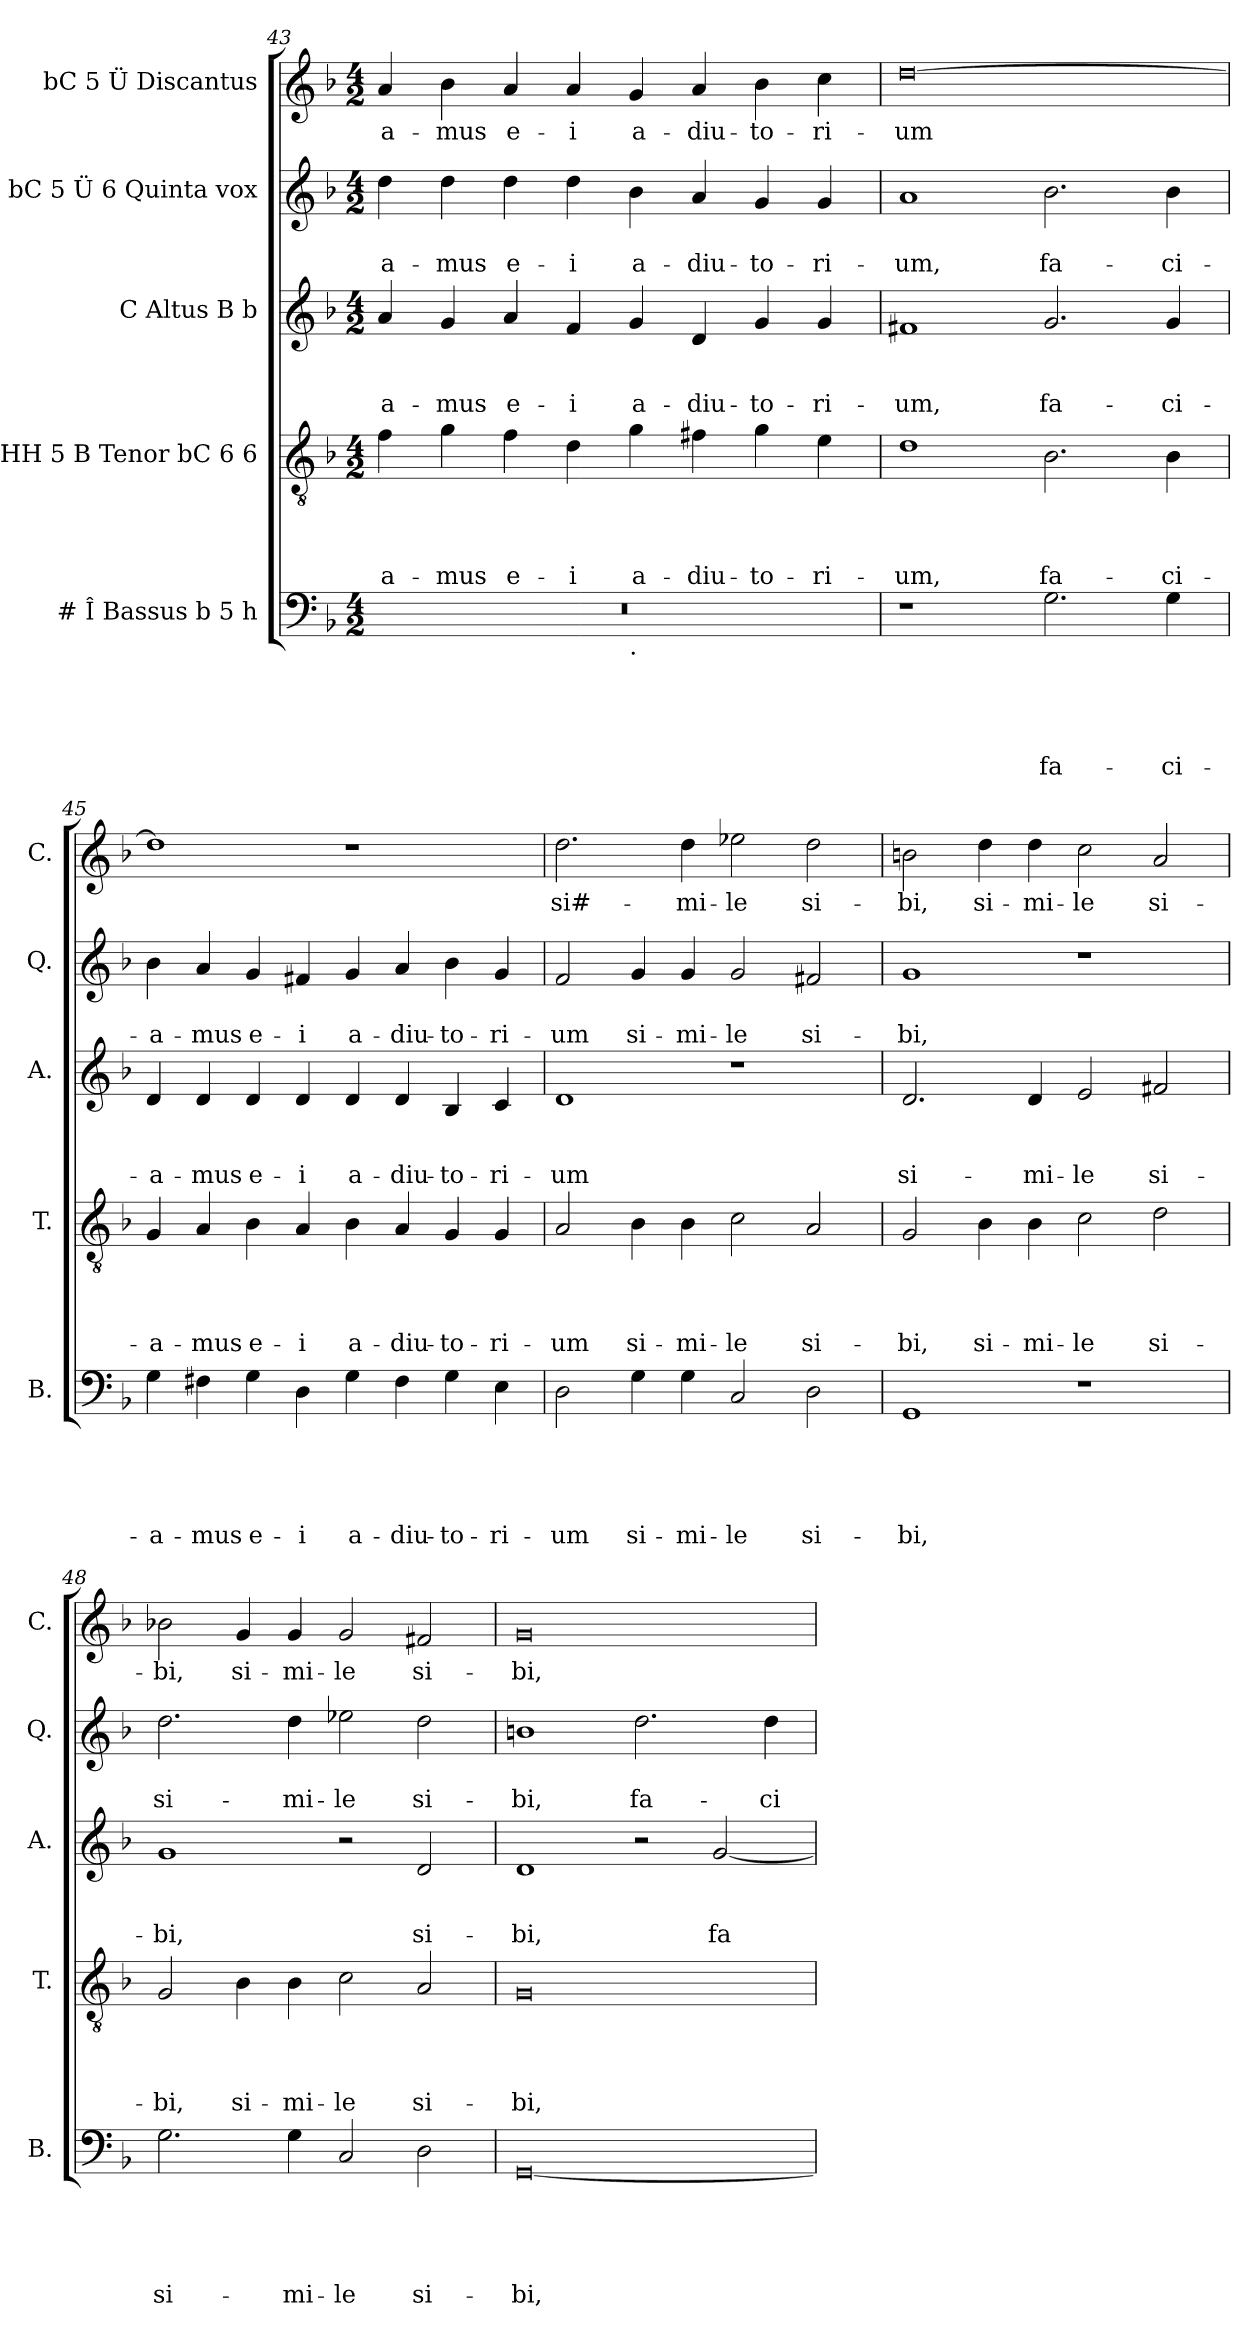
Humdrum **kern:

**kern	**text	**text	**text	**text	**text	**kern	**text	**text	**text	**text	**kern	**text	**text	**text	**kern	**text	**text	**kern	**text
*part5	*part5	*part5	*part5	*part5	*part5	*part4	*part4	*part4	*part4	*part4	*part3	*part3	*part3	*part3	*part2	*part2	*part2	*part1	*part1
*staff5	*staff5	*staff5	*staff5	*staff5	*staff5	*staff4	*staff4	*staff4	*staff4	*staff4	*staff3	*staff3	*staff3	*staff3	*staff2	*staff2	*staff2	*staff1	*staff1
*I"# Î Bassus b 5 h	*	*	*	*	*	*I"ú.HH 5 B Tenor bC 6 6	*	*	*	*	*I"C Altus B b	*	*	*	*I"bC 5 Ü 6 Quinta vox	*	*	*I"bC 5 Ü Discantus	*
*I'B.	*	*	*	*	*	*I'T.	*	*	*	*	*I'A.	*	*	*	*I'Q.	*	*	*I'C.	*
*clefF4	*	*	*	*	*	*clefGv2	*	*	*	*	*clefG2	*	*	*	*clefG2	*	*	*clefG2	*
*k[b-]	*	*	*	*	*	*k[b-]	*	*	*	*	*k[b-]	*	*	*	*k[b-]	*	*	*k[b-]	*
*F:	*	*	*	*	*	*F:	*	*	*	*	*F:	*	*	*	*F:	*	*	*F:	*
*M4/2	*	*	*	*	*	*M4/2	*	*	*	*	*M4/2	*	*	*	*M4/2	*	*	*M4/2	*
=43	=43	=43	=43	=43	=43	=43	=43	=43	=43	=43	=43	=43	=43	=43	=43	=43	=43	=43	=43
!	!	!	!	!	!	!	!	!	!	!LO:LY:b	!	!	!	!LO:LY:b	!	!	!LO:LY:b	!	!LO:LY:b
*^	*	*	*	*	*	*	*	*	*	*	*	*	*	*	*	*	*	*	*
0r	1ryy	.	.	.	.	.	4f\	.	.	.	-a-	4a/	.	.	-a-	4dd\	.	-a-	4a/	-a-
!	!	!	!	!	!	!	!	!	!	!	!LO:LY:b	!	!	!	!LO:LY:b	!	!	!LO:LY:b	!	!LO:LY:b
.	.	.	.	.	.	.	4g\	.	.	.	-mus	4g/	.	.	-mus	4dd\	.	-mus	4b-\	-mus
!	!	!	!	!	!	!	!	!	!	!	!LO:LY:b	!	!	!	!LO:LY:b	!	!	!LO:LY:b	!	!LO:LY:b
.	.	.	.	.	.	.	4f\	.	.	.	e-	4a/	.	.	e-	4dd\	.	e-	4a/	e-
!	!	!	!	!	!	!	!	!	!	!	!LO:LY:b	!	!	!	!LO:LY:b	!	!	!LO:LY:b	!	!LO:LY:b
.	.	.	.	.	.	.	4d\	.	.	.	-i	4f/	.	.	-i	4dd\	.	-i	4a/	-i
!	!LO:TX:b:t=.	!	!	!	!	!	!	!	!	!	!	!	!	!	!	!	!	!	!	!
!	!	!	!	!	!	!	!	!	!	!	!LO:LY:b	!	!	!	!LO:LY:b	!	!	!LO:LY:b	!	!LO:LY:b
.	1ryy	.	.	.	.	.	4g\	.	.	.	a-	4g/	.	.	a-	4b-\	.	a-	4g/	a-
!	!	!	!	!	!	!	!	!	!	!	!LO:LY:b	!	!	!	!LO:LY:b	!	!	!LO:LY:b	!	!LO:LY:b
.	.	.	.	.	.	.	4f#X\	.	.	.	-diu-	4d/	.	.	-diu-	4a/	.	-diu-	4a/	-diu-
!	!	!	!	!	!	!	!	!	!	!	!LO:LY:b	!	!	!	!LO:LY:b	!	!	!LO:LY:b	!	!LO:LY:b
.	.	.	.	.	.	.	4g\	.	.	.	-to-	4g/	.	.	-to-	4g/	.	-to-	4b-\	-to-
!	!	!	!	!	!	!	!	!	!	!	!LO:LY:b	!	!	!	!LO:LY:b	!	!	!LO:LY:b	!	!LO:LY:b
.	.	.	.	.	.	.	4e\	.	.	.	-ri-	4g/	.	.	-ri-	4g/	.	-ri-	4cc\	-ri-
=44	=44	=44	=44	=44	=44	=44	=44	=44	=44	=44	=44	=44	=44	=44	=44	=44	=44	=44	=44	=44
!	!	!	!	!	!	!	!	!	!	!	!LO:LY:b	!	!	!	!LO:LY:b	!	!	!LO:LY:b	!	!LO:LY:b
*v	*v	*	*	*	*	*	*	*	*	*	*	*	*	*	*	*	*	*	*	*
1r	.	.	.	.	.	1d	.	.	.	-um,	1f#X	.	.	-um,	1a	.	-um,	[>0dd	-um
!	!	!	!	!	!LO:LY:b	!	!	!	!	!LO:LY:b	!	!	!	!LO:LY:b	!	!	!LO:LY:b	!	!
2.G\	.	.	.	.	fa-	2.B-\	.	.	.	fa-	2.g/	.	.	fa-	2.b-\	.	fa-	.	.
!	!	!	!	!	!LO:LY:b	!	!	!	!	!LO:LY:b	!	!	!	!LO:LY:b	!	!	!LO:LY:b	!	!
4G\	.	.	.	.	-ci-	4B-\	.	.	.	-ci-	4g/	.	.	-ci-	4b-\	.	-ci-	.	.
!!LO:PB:g=z
=45	=45	=45	=45	=45	=45	=45	=45	=45	=45	=45	=45	=45	=45	=45	=45	=45	=45	=45	=45
!	!	!	!	!	!LO:LY:b	!	!	!	!	!LO:LY:b	!	!	!	!LO:LY:b	!	!	!LO:LY:b	!	!
4G\	.	.	.	.	-a-	4G/	.	.	.	-a-	4d/	.	.	-a-	4b-\	.	-a-	1dd]	.
!	!	!	!	!	!LO:LY:b	!	!	!	!	!LO:LY:b	!	!	!	!LO:LY:b	!	!	!LO:LY:b	!	!
4F#X\	.	.	.	.	-mus	4A/	.	.	.	-mus	4d/	.	.	-mus	4a/	.	-mus	.	.
!	!	!	!	!	!LO:LY:b	!	!	!	!	!LO:LY:b	!	!	!	!LO:LY:b	!	!	!LO:LY:b	!	!
4G\	.	.	.	.	e-	4B-\	.	.	.	e-	4d/	.	.	e-	4g/	.	e-	.	.
!	!	!	!	!	!LO:LY:b	!	!	!	!	!LO:LY:b	!	!	!	!LO:LY:b	!	!	!LO:LY:b	!	!
4D\	.	.	.	.	-i	4A/	.	.	.	-i	4d/	.	.	-i	4f#X/	.	-i	.	.
!	!	!	!	!	!LO:LY:b	!	!	!	!	!LO:LY:b	!	!	!	!LO:LY:b	!	!	!LO:LY:b	!	!
4G\	.	.	.	.	a-	4B-\	.	.	.	a-	4d/	.	.	a-	4g/	.	a-	1r	.
!	!	!	!	!	!LO:LY:b	!	!	!	!	!LO:LY:b	!	!	!	!LO:LY:b	!	!	!LO:LY:b	!	!
4F#\	.	.	.	.	-diu-	4A/	.	.	.	-diu-	4d/	.	.	-diu-	4a/	.	-diu-	.	.
!	!	!	!	!	!LO:LY:b	!	!	!	!	!LO:LY:b	!	!	!	!LO:LY:b	!	!	!LO:LY:b	!	!
4G\	.	.	.	.	-to-	4G/	.	.	.	-to-	4B-/	.	.	-to-	4b-\	.	-to-	.	.
!	!	!	!	!	!LO:LY:b	!	!	!	!	!LO:LY:b	!	!	!	!LO:LY:b	!	!	!LO:LY:b	!	!
4E\	.	.	.	.	-ri-	4G/	.	.	.	-ri-	4c/	.	.	-ri-	4g/	.	-ri-	.	.
=46	=46	=46	=46	=46	=46	=46	=46	=46	=46	=46	=46	=46	=46	=46	=46	=46	=46	=46	=46
!	!	!	!	!	!LO:LY:b	!	!	!	!	!LO:LY:b	!	!	!	!LO:LY:b	!	!	!LO:LY:b	!	!LO:LY:b
2D\	.	.	.	.	-um	2A/	.	.	.	-um	1d	.	.	-um	2f/	.	-um	2.dd\	si#-
!	!	!	!	!	!LO:LY:b	!	!	!	!	!LO:LY:b	!	!	!	!	!	!	!LO:LY:b	!	!
4G\	.	.	.	.	si-	4B-\	.	.	.	si-	.	.	.	.	4g/	.	si-	.	.
!	!	!	!	!	!LO:LY:b	!	!	!	!	!LO:LY:b	!	!	!	!	!	!	!LO:LY:b	!	!LO:LY:b
4G\	.	.	.	.	-mi-	4B-\	.	.	.	-mi-	.	.	.	.	4g/	.	-mi-	4dd\	-mi-
!	!	!	!	!	!LO:LY:b	!	!	!	!	!LO:LY:b	!	!	!	!	!	!	!LO:LY:b	!	!LO:LY:b
2C/	.	.	.	.	-le	2c\	.	.	.	-le	1r	.	.	.	2g/	.	-le	2ee-X\	-le
!	!	!	!	!	!LO:LY:b	!	!	!	!	!LO:LY:b	!	!	!	!	!	!	!LO:LY:b	!	!LO:LY:b
2D\	.	.	.	.	si-	2A/	.	.	.	si-	.	.	.	.	2f#X/	.	si-	2dd\	si-
=47	=47	=47	=47	=47	=47	=47	=47	=47	=47	=47	=47	=47	=47	=47	=47	=47	=47	=47	=47
!	!	!	!	!	!LO:LY:b	!	!	!	!	!LO:LY:b	!	!	!	!LO:LY:b	!	!	!LO:LY:b	!	!LO:LY:b
1GG	.	.	.	.	-bi,	2G/	.	.	.	-bi,	2.d/	.	.	si-	1g	.	-bi,	2bn\	-bi,
!	!	!	!	!	!	!	!	!	!	!LO:LY:b	!	!	!	!	!	!	!	!	!LO:LY:b
.	.	.	.	.	.	4B-\	.	.	.	si-	.	.	.	.	.	.	.	4dd\	si-
!	!	!	!	!	!	!	!	!	!	!LO:LY:b	!	!	!	!LO:LY:b	!	!	!	!	!LO:LY:b
.	.	.	.	.	.	4B-\	.	.	.	-mi-	4d/	.	.	-mi-	.	.	.	4dd\	-mi-
!	!	!	!	!	!	!	!	!	!	!LO:LY:b	!	!	!	!LO:LY:b	!	!	!	!	!LO:LY:b
1r	.	.	.	.	.	2c\	.	.	.	-le	2e/	.	.	-le	1r	.	.	2cc\	-le
!	!	!	!	!	!	!	!	!	!	!LO:LY:b	!	!	!	!LO:LY:b	!	!	!	!	!LO:LY:b
.	.	.	.	.	.	2d\	.	.	.	si-	2f#X/	.	.	si-	.	.	.	2a/	si-
=48	=48	=48	=48	=48	=48	=48	=48	=48	=48	=48	=48	=48	=48	=48	=48	=48	=48	=48	=48
!	!	!	!	!	!LO:LY:b	!	!	!	!	!LO:LY:b	!	!	!	!LO:LY:b	!	!	!LO:LY:b	!	!LO:LY:b
2.G\	.	.	.	.	si-	2G/	.	.	.	-bi,	1g	.	.	-bi,	2.dd\	.	si-	2b-X\	-bi,
!	!	!	!	!	!	!	!	!	!	!LO:LY:b	!	!	!	!	!	!	!	!	!LO:LY:b
.	.	.	.	.	.	4B-\	.	.	.	si-	.	.	.	.	.	.	.	4g/	si-
!	!	!	!	!	!LO:LY:b	!	!	!	!	!LO:LY:b	!	!	!	!	!	!	!LO:LY:b	!	!LO:LY:b
4G\	.	.	.	.	-mi-	4B-\	.	.	.	-mi-	.	.	.	.	4dd\	.	-mi-	4g/	-mi-
!	!	!	!	!	!LO:LY:b	!	!	!	!	!LO:LY:b	!	!	!	!	!	!	!LO:LY:b	!	!LO:LY:b
2C/	.	.	.	.	-le	2c\	.	.	.	-le	2r	.	.	.	2ee-X\	.	-le	2g/	-le
!	!	!	!	!	!LO:LY:b	!	!	!	!	!LO:LY:b	!	!	!	!LO:LY:b	!	!	!LO:LY:b	!	!LO:LY:b
2D\	.	.	.	.	si-	2A/	.	.	.	si-	2d/	.	.	si-	2dd\	.	si-	2f#X/	si-
=49	=49	=49	=49	=49	=49	=49	=49	=49	=49	=49	=49	=49	=49	=49	=49	=49	=49	=49	=49
!	!	!	!	!	!LO:LY:b	!	!	!	!	!LO:LY:b	!	!	!	!LO:LY:b	!	!	!LO:LY:b	!	!LO:LY:b
[<0GG	.	.	.	.	-bi,	0G	.	.	.	-bi,	1d	.	.	-bi,	1bn	.	-bi,	0g	-bi,
!	!	!	!	!	!	!	!	!	!	!	!	!	!	!	!	!	!LO:LY:b	!	!
.	.	.	.	.	.	.	.	.	.	.	2r	.	.	.	2.dd\	.	fa-	.	.
!	!	!	!	!	!	!	!	!	!	!	!	!	!	!LO:LY:b	!	!	!	!	!
.	.	.	.	.	.	.	.	.	.	.	[<2g/	.	.	fa-	.	.	.	.	.
!	!	!	!	!	!	!	!	!	!	!	!	!	!	!	!	!	!LO:LY:b	!	!
.	.	.	.	.	.	.	.	.	.	.	.	.	.	.	4dd\	.	-ci-	.	.
=	=	=	=	=	=	=	=	=	=	=	=	=	=	=	=	=	=	=	=
*-	*-	*-	*-	*-	*-	*-	*-	*-	*-	*-	*-	*-	*-	*-	*-	*-	*-	*-	*-
